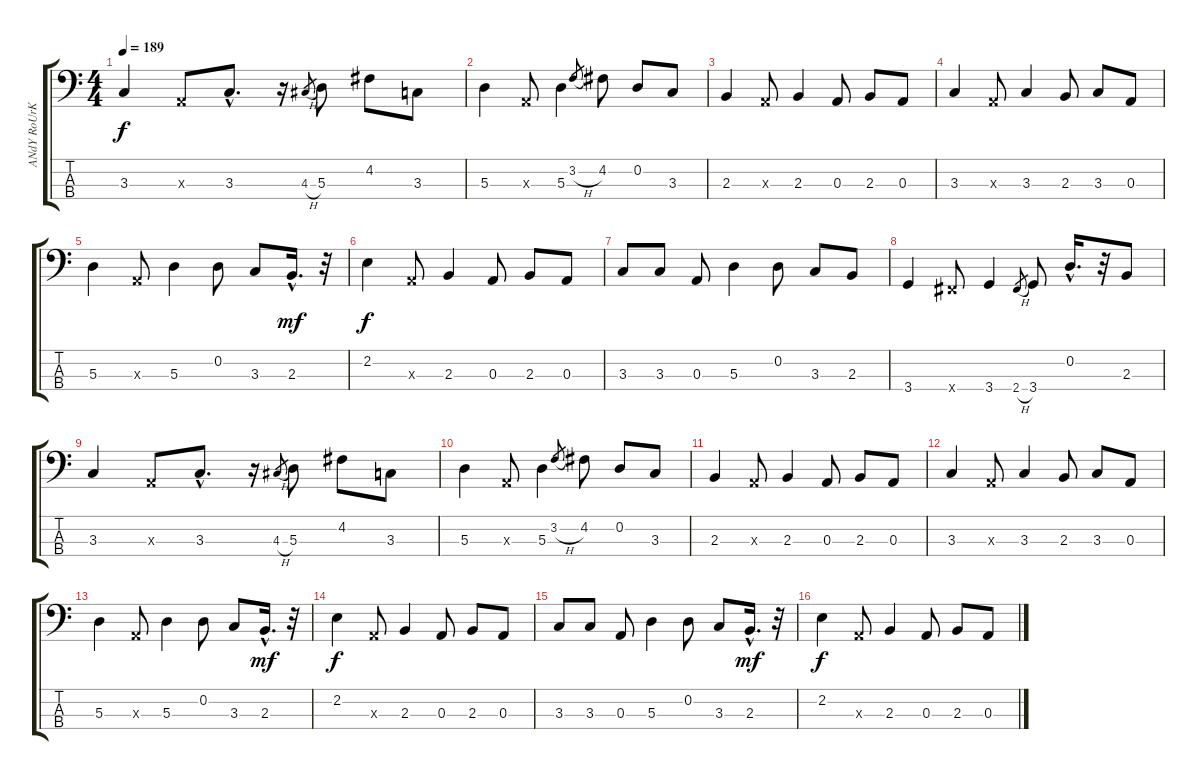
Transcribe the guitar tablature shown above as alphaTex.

\track ("ANdY RoUrKe" "ANdY RoUrK") {instrument electricbasspick}
\staff {score tabs}
\tuning (G2 D2 A1 E1) {hide}
\ts (4 4)
\tempo 189
\clef f4
\ks c
3.3.4{dy f} 0.3{x}.8 3.3{hac}.8{d} r.16 4.3{h}.8{gr} 5.3.8 4.2.8 3.3.8 |
5.3.4 0.3{x}.8 5.3.4 3.2{h}.8{gr} 4.2.8 0.2.8 3.3.8 |
2.3.4 0.3{x}.8 2.3.4 0.3.8 2.3.8 0.3.8 |
3.3.4 0.3{x}.8 3.3.4 2.3.8 3.3.8 0.3.8 |
5.3.4 0.3{x}.8 5.3.4 0.2.8 3.3.8 2.3{hac}.16{d dy mf} r.32 |
2.2.4{dy f} 0.3{x}.8 2.3.4 0.3.8 2.3.8 0.3.8 |
3.3.8 3.3.8 0.3.8 5.3.4 0.2.8 3.3.8 2.3.8 |
3.4.4 2.4{x}.8 3.4.4 2.4{h}.8{gr} 3.4.8 0.2{hac}.16{d} r.32 2.3.8 |
3.3.4 0.3{x}.8 3.3{hac}.8{d} r.16 4.3{h}.8{gr} 5.3.8 4.2.8 3.3.8 |
5.3.4 0.3{x}.8 5.3.4 3.2{h}.8{gr} 4.2.8 0.2.8 3.3.8 |
2.3.4 0.3{x}.8 2.3.4 0.3.8 2.3.8 0.3.8 |
3.3.4 0.3{x}.8 3.3.4 2.3.8 3.3.8 0.3.8 |
5.3.4 0.3{x}.8 5.3.4 0.2.8 3.3.8 2.3{hac}.16{d dy mf} r.32 |
2.2.4{dy f} 0.3{x}.8 2.3.4 0.3.8 2.3.8 0.3.8 |
3.3.8 3.3.8 0.3.8 5.3.4 0.2.8 3.3.8 2.3{hac}.16{d dy mf} r.32 |
2.2.4{dy f} 0.3{x}.8 2.3.4 0.3.8 2.3.8 0.3.8
